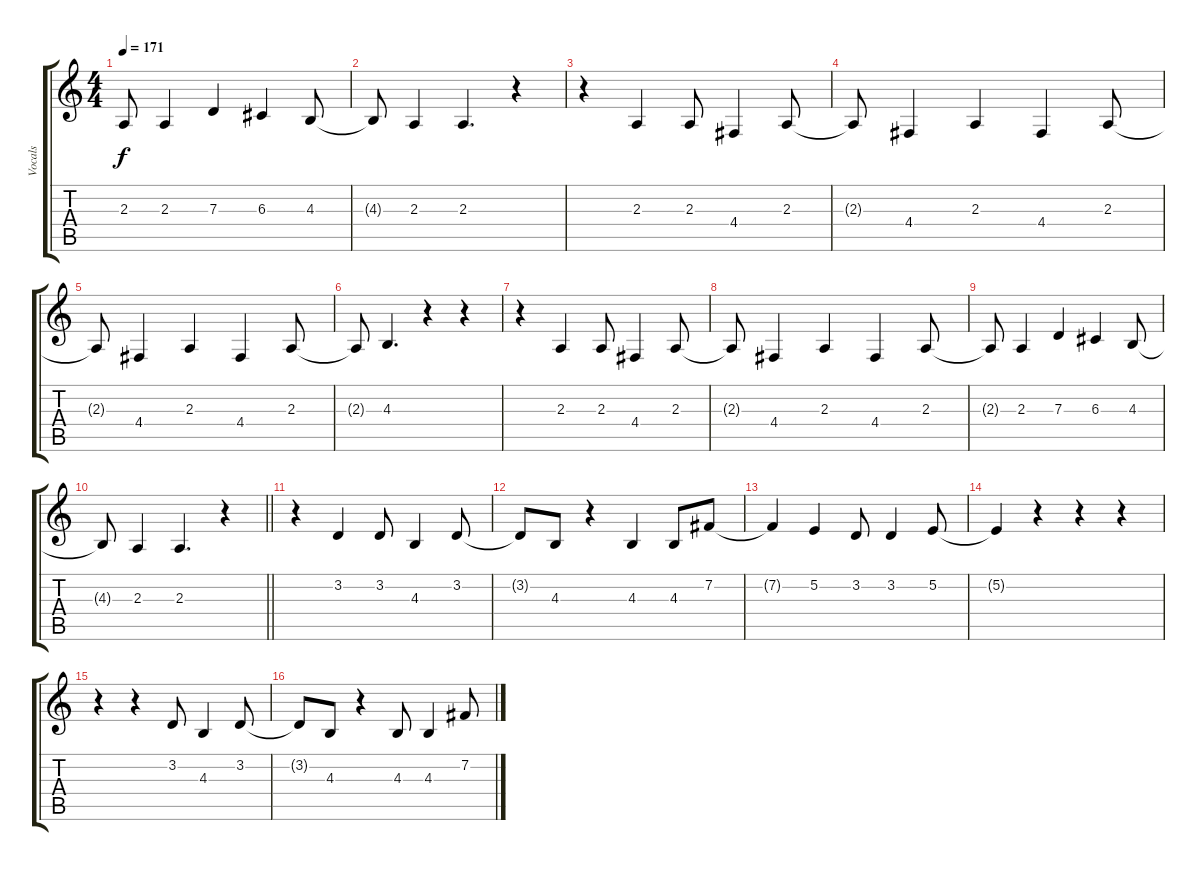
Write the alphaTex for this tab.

\track ("Vocals" "Vocals") {instrument clarinet}
\staff {score tabs}
\tuning (E4 B3 G3 D3 A2 E2) {hide}
\ts (4 4)
\tempo 171
\clef g2
\ks c
2.3{t}.8{dy f} 2.3.4 7.3.4 6.3.4 4.3.8 |
4.3{t}.8 2.3.4 2.3.4{d} r.4 |
r.4 2.3.4 2.3.8 4.4.4 2.3.8 |
2.3{t}.8 4.4.4 2.3.4 4.4.4 2.3.8 |
2.3{t}.8 4.4.4 2.3.4 4.4.4 2.3.8 |
2.3{t}.8 4.3.4{d} r.4 r.4 |
r.4 2.3.4 2.3.8 4.4.4 2.3.8 |
2.3{t}.8 4.4.4 2.3.4 4.4.4 2.3.8 |
2.3{t}.8 2.3.4 7.3.4 6.3.4 4.3.8 |
\barLineRight lightlight
4.3{t}.8 2.3.4 2.3.4{d} r.4 |
r.4 3.2.4 3.2.8 4.3.4 3.2.8 |
3.2{t}.8 4.3.8 r.4 4.3.4 4.3.8 7.2.8 |
7.2{t}.4 5.2.4 3.2.8 3.2.4 5.2.8 |
5.2{t}.4 r.4 r.4 r.4 |
r.4 r.4 3.2.8 4.3.4 3.2.8 |
3.2{t}.8 4.3.8 r.4 4.3.8 4.3.4 7.2.8
